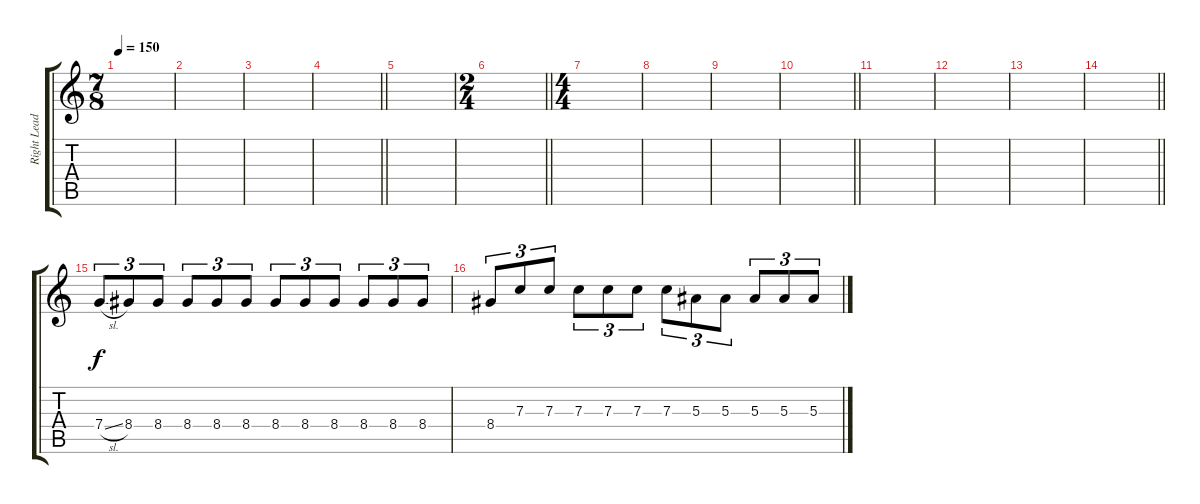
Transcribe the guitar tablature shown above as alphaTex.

\track ("Right Lead" "Right Lead") {instrument distortionguitar}
\staff {score tabs}
\tuning (D4 A3 F3 C3 G2 C2) {hide}
\ts (7 8)
\tempo 150
\clef g2
\ks c
|
|
|
\barLineRight lightlight
|
\section ("" "")
|
\ts (2 4)
\barLineRight lightlight
|
\ts (4 4)
\section ("" "")
|
|
|
\barLineRight lightlight
|
\section ("" "")
|
|
|
\barLineRight lightlight
|
\section ("" "")
7.4{sl}.8{tu (3 2)} 8.4.8{tu (3 2)} 8.4.8{tu (3 2)} 8.4.8{tu (3 2)} 8.4.8{tu (3 2)} 8.4.8{tu (3 2)} 8.4.8{tu (3 2)} 8.4.8{tu (3 2)} 8.4.8{tu (3 2)} 8.4.8{tu (3 2)} 8.4.8{tu (3 2)} 8.4.8{tu (3 2)} |
8.4.8{tu (3 2)} 7.3.8{tu (3 2)} 7.3.8{tu (3 2)} 7.3.8{tu (3 2)} 7.3.8{tu (3 2)} 7.3.8{tu (3 2)} 7.3.8{tu (3 2)} 5.3.8{tu (3 2)} 5.3.8{tu (3 2)} 5.3.8{tu (3 2)} 5.3.8{tu (3 2)} 5.3.8{tu (3 2)}
